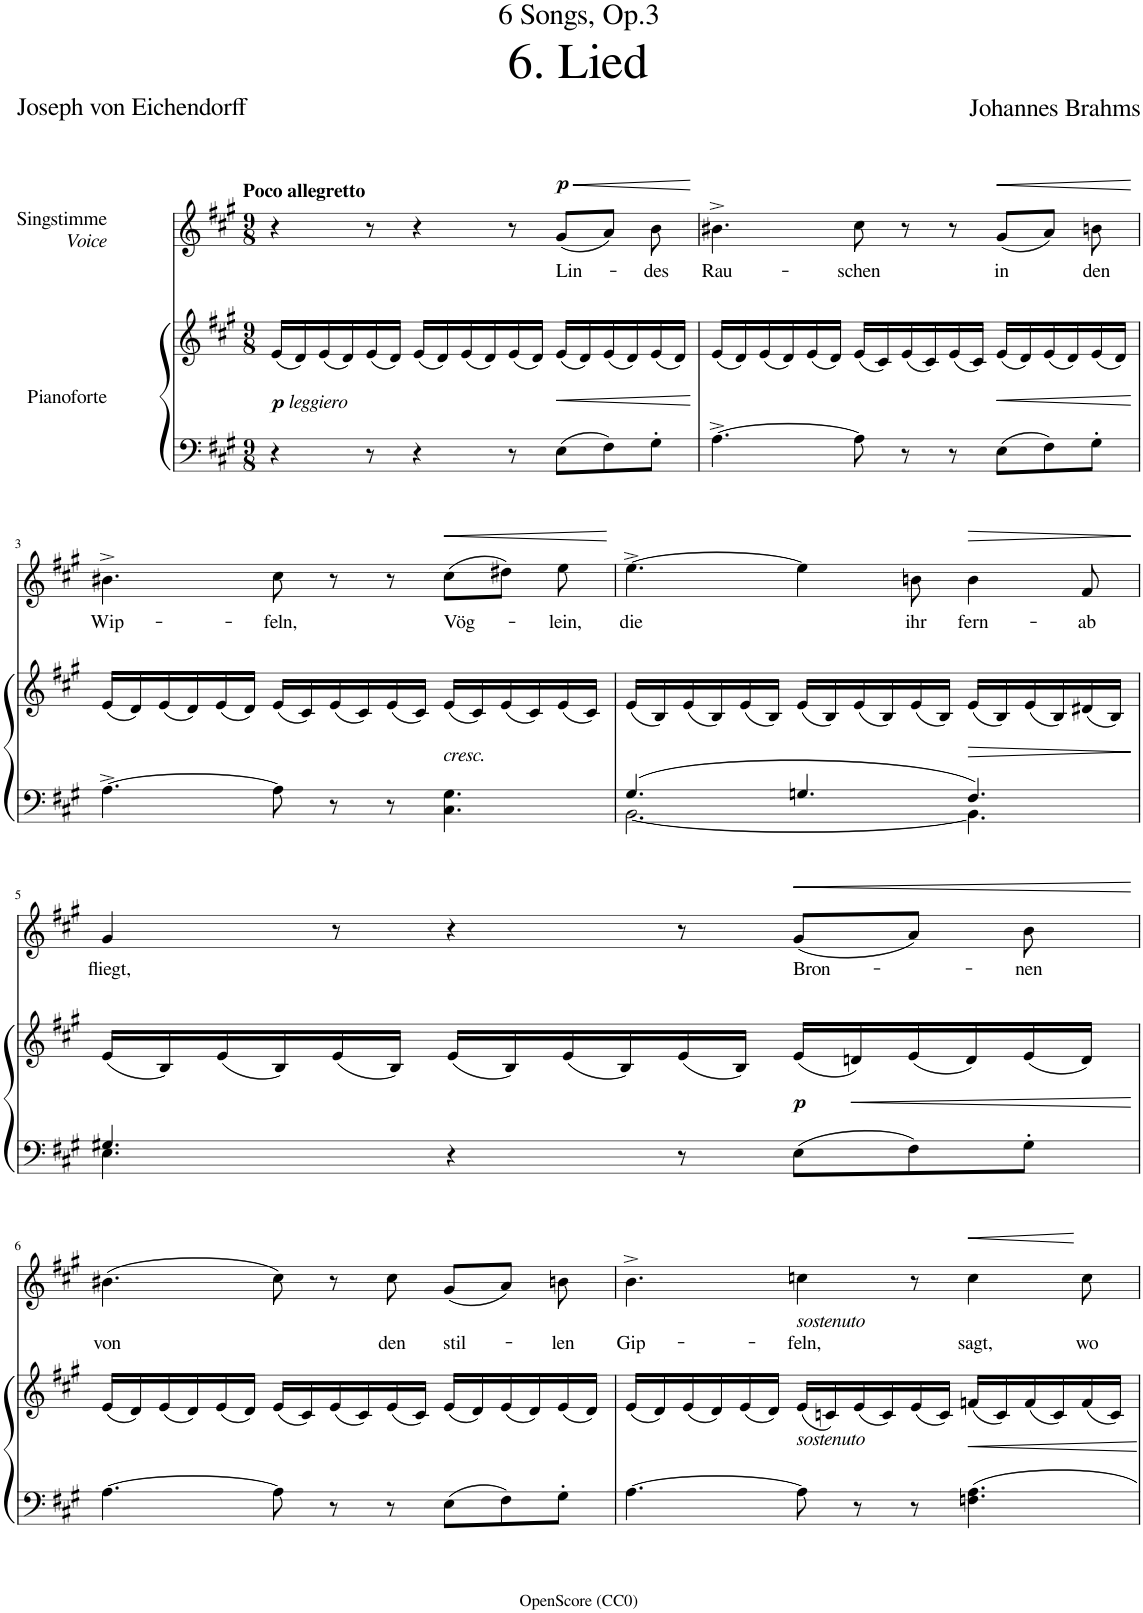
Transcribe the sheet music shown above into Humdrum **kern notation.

**kern	**kern	**dynam	**kern	**text	**dynam
*part2	*part2	*part2	*part1	*part1	*part1
*staff3	*staff2	*staff2/3	*staff1	*staff1	*staff1
*I"Pianoforte	*	*	*I"Singstimme Voice	*	*
*I'Pno	*	*	*	*	*
*clefF4	*clefG2	*	*clefG2	*	*
*k[f#c#g#]	*k[f#c#g#]	*	*k[f#c#g#]	*	*
*M9/8	*M9/8	*	*M9/8	*	*
=1	=1	=1	=1	=1	=1
!	!	!	!LO:TX:a:B:t=Poco allegretto	!	!
!	!	!LO:DY:b	!	!	!
!	!	!LO:DY:n=1:b	!	!	!
4r	(16e/LL	p other-dynamics	4r	.	.
.	16d/)	.	.	.	.
.	(16e/	.	.	.	.
.	16d/)	.	.	.	.
8r	(16e/	.	8r	.	.
.	16d/JJ)	.	.	.	.
4r	(16e/LL	.	4r	.	.
.	16d/)	.	.	.	.
.	(16e/	.	.	.	.
.	16d/)	.	.	.	.
8r	(16e/	.	8r	.	.
.	16d/JJ)	.	.	.	.
!	!	!LO:HP:b	!	!LO:LY:b	!LO:HP:b
!	!	!	!	!	!LO:DY:n=1:a
8E\L	(16e/LL	<	(8g#/L	Lin-	< p
.	16d/)	.	.	.	.
8F#\	(16e/	.	8a/J)	.	.
.	16d/)	.	.	.	.
!	!	!	!	!LO:LY:b	!
8G#'\J	(16e/	.	8b\	-des	.
.	16d/JJ)	.	.	.	.
.	.	[	.	.	[
=2	=2	=2	=2	=2	=2
!	!	!	!	!LO:LY:b	!
[4.A^\	(16e/LL	.	4.b#X^\	Rau-	.
.	16d/)	.	.	.	.
.	(16e/	.	.	.	.
.	16d/)	.	.	.	.
.	(16e/	.	.	.	.
.	16d/JJ)	.	.	.	.
!	!	!	!	!LO:LY:b	!
8A\]	(16e/LL	.	8cc#\	-schen	.
.	16c#/)	.	.	.	.
8r	(16e/	.	8r	.	.
.	16c#/)	.	.	.	.
8r	(16e/	.	8r	.	.
.	16c#/JJ)	.	.	.	.
!	!	!LO:HP:b	!	!LO:LY:b	!LO:HP:b
8E\L	(16e/LL	<	(8g#/L	in	<
.	16d/)	.	.	.	.
8F#\	(16e/	.	8a/J)	.	.
.	16d/)	.	.	.	.
!	!	!	!	!LO:LY:b	!
8G#'\J	(16e/	.	8bn\	-den	.
.	16d/JJ)	.	.	.	.
.	.	[	.	.	[
!!LO:LB:g=z
=3	=3	=3	=3	=3	=3
!	!	!	!	!LO:LY:b	!
[4.A^\	(16e/LL	.	4.b#X^\	Wip-	.
.	16d/)	.	.	.	.
.	(16e/	.	.	.	.
.	16d/)	.	.	.	.
.	(16e/	.	.	.	.
.	16d/JJ)	.	.	.	.
!	!	!	!	!LO:LY:b	!
8A\]	(16e/LL	.	8cc#\	-feln,	.
.	16c#/)	.	.	.	.
8r	(16e/	.	8r	.	.
.	16c#/)	.	.	.	.
8r	(16e/	.	8r	.	.
.	16c#/JJ)	.	.	.	.
!	!LO:TX:b:i:t=cresc.	!	!	!	!
!	!	!	!	!LO:LY:b	!LO:HP:b
4.C#\ 4.G#\	(16e/LL	.	(8cc#\L	Vög-	<
.	16c#/)	.	.	.	.
.	(16e/	.	8dd#X\J)	.	.
.	16c#/)	.	.	.	.
!	!	!	!	!LO:LY:b	!
.	(16e/	.	8ee\	-lein,	.
.	16c#/JJ)	.	.	.	.
.	.	.	.	.	[
=4	=4	=4	=4	=4	=4
*^	*	*	*	*	*
!	!	!	!	!	!LO:LY:b	!
4.G#/	[2.BB\	(16e/LL	.	[4.ee^\	die	.
.	.	16B/)	.	.	.	.
.	.	(16e/	.	.	.	.
.	.	16B/)	.	.	.	.
.	.	(16e/	.	.	.	.
.	.	16B/JJ)	.	.	.	.
4.Gn/	.	(16e/LL	.	4ee\]	.	.
.	.	16B/)	.	.	.	.
.	.	(16e/	.	.	.	.
.	.	16B/)	.	.	.	.
!	!	!	!	!	!LO:LY:b	!
.	.	(16e/	.	8bn\	ihr	.
.	.	16B/JJ)	.	.	.	.
!	!	!	!LO:HP:b	!	!LO:LY:b	!LO:HP:b
4.F#/	4.BB\]	(16e/LL	>	4b\	fern-	>
.	.	16B/)	.	.	.	.
.	.	(16e/	.	.	.	.
.	.	16B/)	.	.	.	.
!	!	!	!	!	!LO:LY:b	!
.	.	(16d#X/	.	8f#/	-ab	.
.	.	16B/JJ)	.	.	.	.
*v	*v	*	*	*	*	*
.	.	]	.	.	]
!!LO:LB:g=z
=5	=5	=5	=5	=5	=5
*^	*	*	*	*	*
!	!	!	!	!	!LO:LY:b	!
4.G#X/	4.E\	(16e/LL	.	4g#/	fliegt,	.
.	.	16B/)	.	.	.	.
.	.	(16e/	.	.	.	.
.	.	16B/)	.	.	.	.
.	.	(16e/	.	8r	.	.
.	.	16B/JJ)	.	.	.	.
4r	2.ryy	(16e/LL	.	4r	.	.
.	.	16B/)	.	.	.	.
.	.	(16e/	.	.	.	.
.	.	16B/)	.	.	.	.
8r	.	(16e/	.	8r	.	.
.	.	16B/JJ)	.	.	.	.
!	!	!	!LO:DY:b	!	!LO:LY:b	!LO:HP:b
8E\L	.	(16e/LL	p	(8g#/L	Bron-	<
!	!	!	!LO:HP:b	!	!	!
.	.	16dn/)	<	.	.	.
8F#\	.	(16e/	.	8a/J)	.	.
.	.	16d/)	.	.	.	.
!	!	!	!	!	!LO:LY:b	!
8G#'>\J	.	(16e/	.	8b\	-nen	.
.	.	16d/JJ)	.	.	.	.
*v	*v	*	*	*	*	*
.	.	[	.	.	[
!!LO:LB:g=z
=6	=6	=6	=6	=6	=6
!	!	!	!	!LO:LY:b	!
[4.A\	(16e/LL	.	(4.b#X\	von	.
.	16d/)	.	.	.	.
.	(16e/	.	.	.	.
.	16d/)	.	.	.	.
.	(16e/	.	.	.	.
.	16d/JJ)	.	.	.	.
8A\]	(16e/LL	.	8cc#\)	.	.
.	16c#/)	.	.	.	.
8r	(16e/	.	8r	.	.
.	16c#/)	.	.	.	.
!	!	!	!	!LO:LY:b	!
8r	(16e/	.	8cc#\	den	.
.	16c#/JJ)	.	.	.	.
!	!	!	!	!LO:LY:b	!
8E\L	(16e/LL	.	(8g#/L	stil-	.
.	16d/)	.	.	.	.
8F#\	(16e/	.	8a/J)	.	.
.	16d/)	.	.	.	.
!	!	!	!	!LO:LY:b	!
8G#'\J	(16e/	.	8bn\	-len	.
.	16d/JJ)	.	.	.	.
=7	=7	=7	=7	=7	=7
!	!	!	!	!LO:LY:b	!
[4.A\	(16e/LL	.	4.b^\	Gip-	.
.	16d/)	.	.	.	.
.	(16e/	.	.	.	.
.	16d/)	.	.	.	.
.	(16e/	.	.	.	.
.	16d/JJ)	.	.	.	.
!	!	!	!LO:TX:b:i:t=sostenuto	!	!
!	!LO:TX:b:i:t=sostenuto	!	!	!	!
!	!	!	!	!LO:LY:b	!
8A\]	(16e/LL	.	4ccn\	-feln,	.
.	16cn/)	.	.	.	.
8r	(16e/	.	.	.	.
.	16c/)	.	.	.	.
8r	(16e/	.	8r	.	.
.	16c/JJ)	.	.	.	.
!	!	!	!	!LO:LY:b	!LO:HP:b
4.Fn\ 4.A\	(16fn/LL	.	4cc\	sagt,	<
.	16c/)	.	.	.	.
.	(16f/	.	.	.	.
.	16c/)	.	.	.	.
!	!	!	!	!LO:LY:b	!
.	(16f/	.	8cc\	wo	[
.	16c/JJ)	.	.	.	.
=	=	=	=	=	=
*-	*-	*-	*-	*-	*-
